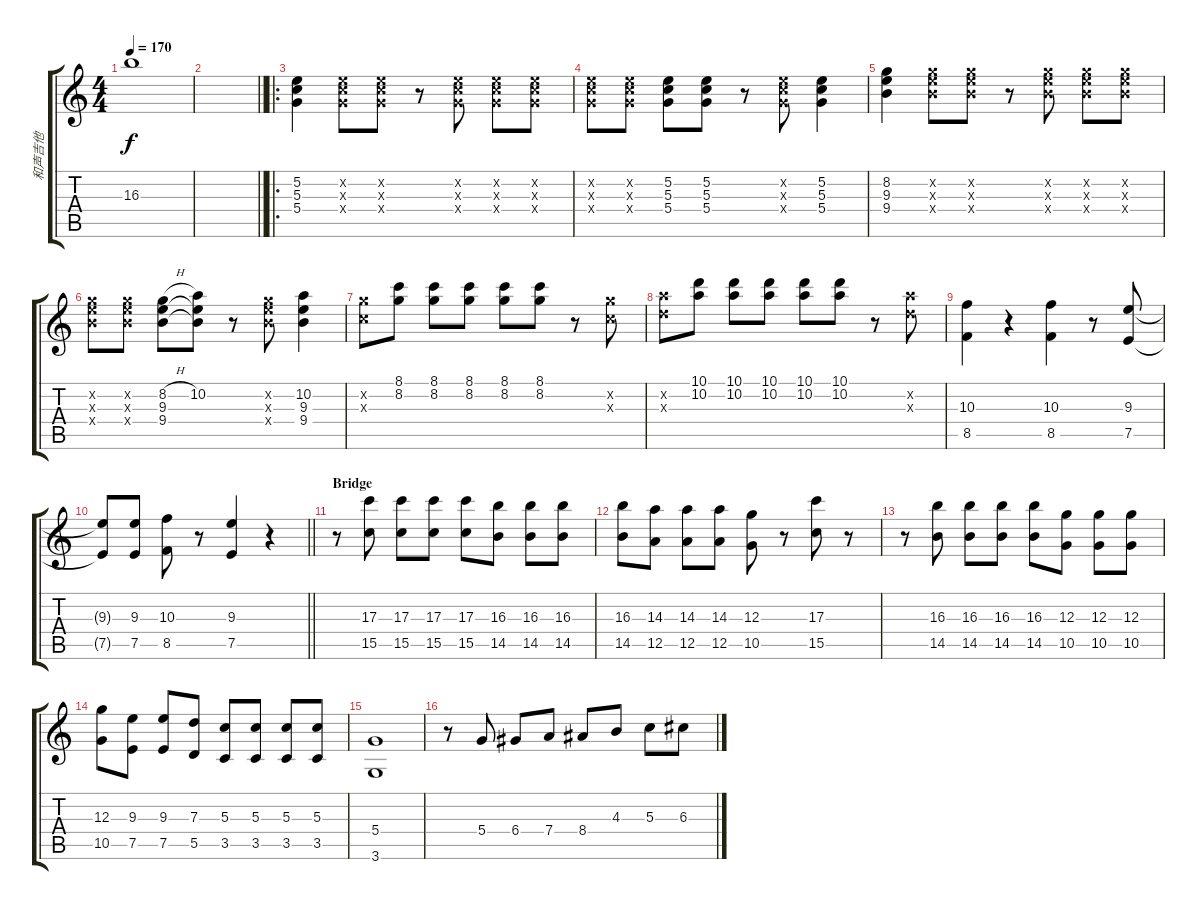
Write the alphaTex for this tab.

\track ("和声吉他" "和声吉他") {instrument overdrivenguitar}
\staff {score tabs}
\tuning (E4 B3 G3 D3 A2 E2) {hide}
\ts (4 4)
\tempo 170
\clef g2
\ks c
16.3.1{dy f} |
\barLineRight lightlight
|
\ro
(5.2 5.3 5.4).4{instrument overdrivenguitar} (5.2{x} 5.3{x} 5.4{x}).8 (5.2{x} 5.3{x} 5.4{x}).8 r.8 (5.2{x} 5.3{x} 5.4{x}).8 (5.2{x} 5.3{x} 5.4{x}).8 (5.2{x} 5.3{x} 5.4{x}).8 |
(5.2{x} 5.3{x} 5.4{x}).8 (5.2{x} 5.3{x} 5.4{x}).8 (5.2 5.3 5.4).8 (5.2 5.3 5.4).8 r.8 (5.2{x} 5.3{x} 5.4{x}).8 (5.2 5.3 5.4).4 |
(8.2 9.3 9.4).4 (8.2{x} 9.3{x} 9.4{x}).8 (8.2{x} 9.3{x} 9.4{x}).8 r.8 (8.2{x} 9.3{x} 9.4{x}).8 (8.2{x} 9.3{x} 9.4{x}).8 (8.2{x} 9.3{x} 9.4{x}).8 |
(8.2{x} 9.3{x} 9.4{x}).8 (8.2{x} 9.3{x} 9.4{x}).8 (8.2{h} 9.3 9.4).8 (10.2 9.3{t} 9.4{t}).8 r.8 (8.2{x} 9.3{x} 9.4{x}).8 (10.2 9.3 9.4).4 |
(8.2{x} 5.3{x}).8 (8.1 8.2).8 (8.1 8.2).8 (8.1 8.2).8 (8.1 8.2).8 (8.1 8.2).8 r.8 (8.2{x} 5.3{x}).8 |
(10.2{x} 7.3{x}).8 (10.1 10.2).8 (10.1 10.2).8 (10.1 10.2).8 (10.1 10.2).8 (10.1 10.2).8 r.8 (10.2{x} 7.3{x}).8 |
(10.3 8.5).4 r.4 (10.3 8.5).4 r.8 (9.3 7.5).8 |
\barLineRight lightlight
(9.3{t} 7.5{t}).8 (9.3 7.5).8 (10.3 8.5).8 r.8 (9.3 7.5).4 r.4 |
\section ("" "Bridge")
r.8 (17.3 15.5).8 (17.3 15.5).8 (17.3 15.5).8 (17.3 15.5).8 (16.3 14.5).8 (16.3 14.5).8 (16.3 14.5).8 |
(16.3 14.5).8 (14.3 12.5).8 (14.3 12.5).8 (14.3 12.5).8 (12.3 10.5).8 r.8 (17.3 15.5).8 r.8 |
r.8 (16.3 14.5).8 (16.3 14.5).8 (16.3 14.5).8 (16.3 14.5).8 (12.3 10.5).8 (12.3 10.5).8 (12.3 10.5).8 |
(12.3 10.5).8 (9.3 7.5).8 (9.3 7.5).8 (7.3 5.5).8 (5.3 3.5).8 (5.3 3.5).8 (5.3 3.5).8 (5.3 3.5).8 |
(5.4 3.6).1 |
r.8 5.4.8 6.4.8 7.4.8 8.4.8 4.3.8 5.3.8 6.3.8
